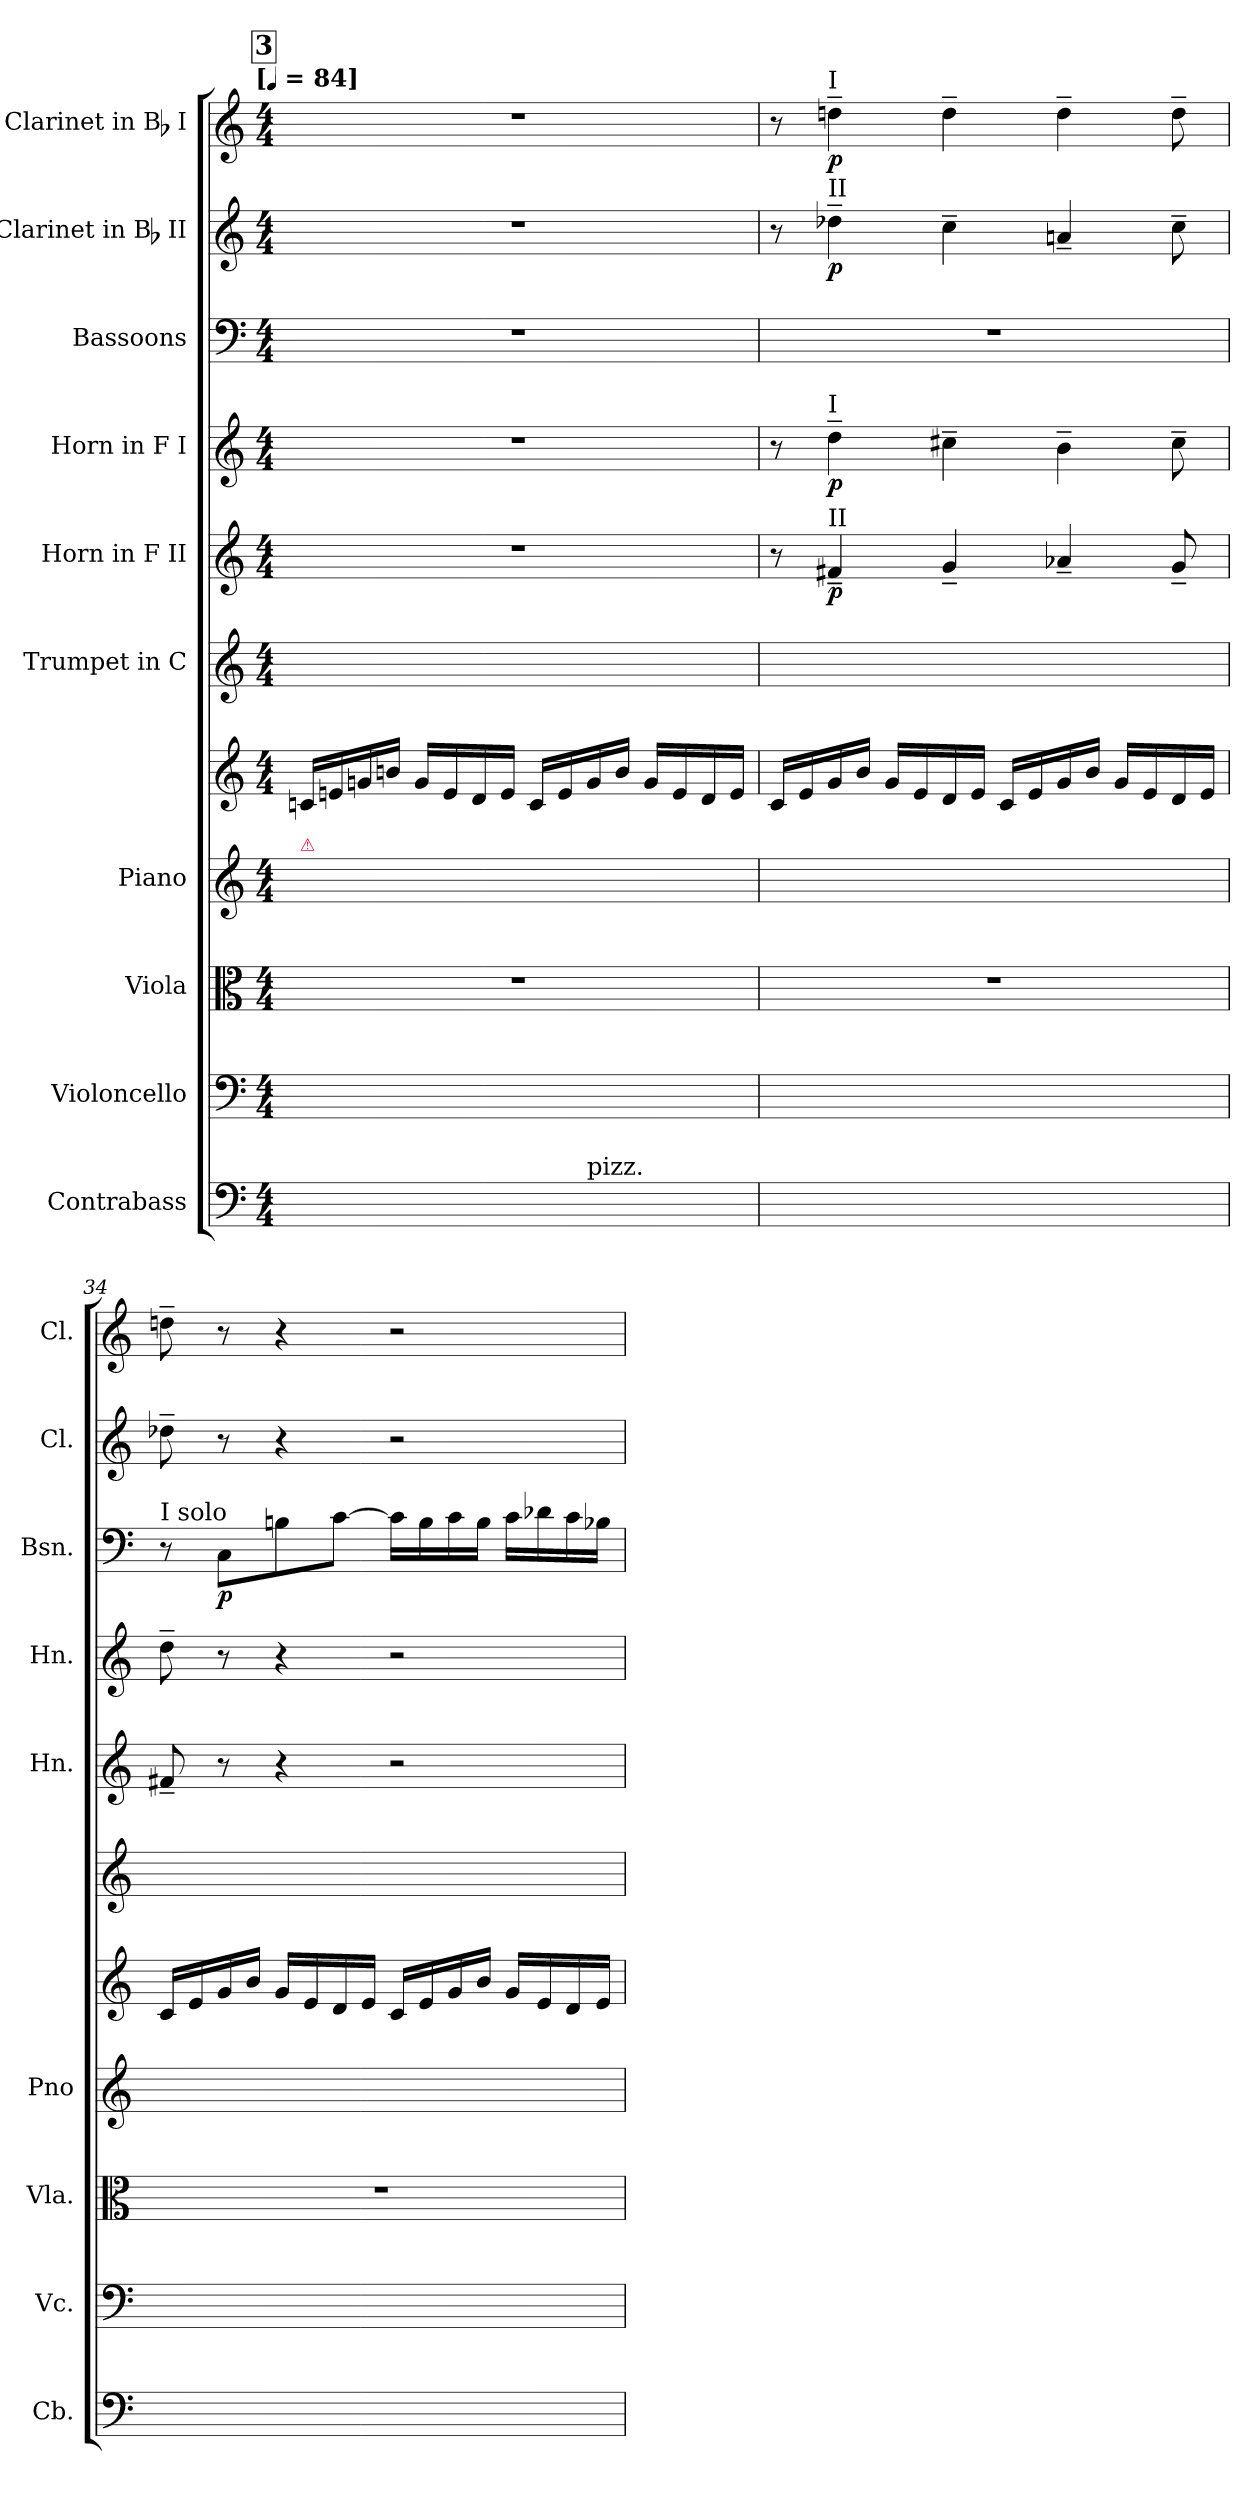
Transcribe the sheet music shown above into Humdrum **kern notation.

**kern	**kern	**kern	**kern	**kern	**kern	**kern	**dynam	**kern	**dynam	**kern	**dynam	**kern	**dynam	**kern	**dynam
*part10	*part9	*part8	*part7	*part7	*part6	*part5	*part5	*part4	*part4	*part3	*part3	*part2	*part2	*part1	*part1
*staff11	*staff10	*staff9	*staff8	*staff7	*staff6	*staff5	*staff5	*staff4	*staff4	*staff3	*staff3	*staff2	*staff2	*staff1	*staff1
*I"Contrabass	*I"Violoncello	*I"Viola	*I"Piano	*	*I"Trumpet in C	*I"Horn in F II	*	*I"Horn in F I	*	*I"Bassoons	*	*I"Clarinet in Bb II	*	*I"Clarinet in Bb I	*
*I'Cb.	*I'Vc.	*I'Vla.	*I'Pno	*	*	*I'Hn.	*	*I'Hn.	*	*I'Bsn.	*	*I'Cl.	*	*I'Cl.	*
*clefF4	*clefF4	*clefC3	*clefG2	*clefG2	*clefG2	*clefG2	*	*clefG2	*	*clefF4	*	*clefG2	*	*clefG2	*
*ITrd7c12	*	*	*	*	*	*ITrd4c7	*	*ITrd4c7	*	*	*	*ITrd1c2	*	*ITrd1c2	*
*k[]	*k[]	*k[]	*k[]	*k[]	*k[]	*k[b-]	*	*k[b-]	*	*k[]	*	*k[b-e-]	*	*k[b-e-]	*
!!LO:TX:omd:t=[[quarter] = 84]
*M4/4	*M4/4	*M4/4	*M4/4	*M4/4	*M4/4	*M4/4	*	*M4/4	*	*M4/4	*	*M4/4	*	*M4/4	*
*MM84	*MM84	*MM84	*MM84	*MM84	*MM84	*MM84	*	*MM84	*	*MM84	*	*MM84	*	*MM84	*
!!LO:REH:place=s1:t=3
=32	=32	=32	=32	=32	=32	=32	=32	=32	=32	=32	=32	=32	=32	=32	=32
!	!	!	!LO:TX:a:color=crimson:t=⚠	!	!	!	!	!	!	!	!	!	!	!	!
2ryy	2ryy	1r	8ryy	16cnLL	1ryy	1r	.	1r	.	1r	.	1r	.	1r	.
.	.	.	.	16en	.	.	.	.	.	.	.	.	.	.	.
.	.	.	8ryy	16gn	.	.	.	.	.	.	.	.	.	.	.
.	.	.	.	16bnJJ	.	.	.	.	.	.	.	.	.	.	.
.	.	.	8ryy	16gLL	.	.	.	.	.	.	.	.	.	.	.
.	.	.	.	16e	.	.	.	.	.	.	.	.	.	.	.
.	.	.	8ryy	16d	.	.	.	.	.	.	.	.	.	.	.
.	.	.	.	16eJJ	.	.	.	.	.	.	.	.	.	.	.
8ryy	8ryy	.	8ryy	16cLL	.	.	.	.	.	.	.	.	.	.	.
.	.	.	.	16e	.	.	.	.	.	.	.	.	.	.	.
!LO:TX:a:t=pizz.	!	!	!	!	!	!	!	!	!	!	!	!	!	!	!
8ryy	8ryy	.	8ryy	16g	.	.	.	.	.	.	.	.	.	.	.
.	.	.	.	16bJJ	.	.	.	.	.	.	.	.	.	.	.
8ryy	8ryy	.	8ryy	16gLL	.	.	.	.	.	.	.	.	.	.	.
.	.	.	.	16e	.	.	.	.	.	.	.	.	.	.	.
8ryy	8ryy	.	8ryy	16d	.	.	.	.	.	.	.	.	.	.	.
.	.	.	.	16eJJ	.	.	.	.	.	.	.	.	.	.	.
=33	=33	=33	=33	=33	=33	=33	=33	=33	=33	=33	=33	=33	=33	=33	=33
8ryy	8ryy	1r	8ryy	16cLL	1ryy	8r	.	8r	.	1r	.	8r	.	8r	.
.	.	.	.	16e	.	.	.	.	.	.	.	.	.	.	.
!	!	!	!	!	!	!	!	!	!	!	!	!	!	!LO:TX:a:t=I	!
!	!	!	!	!	!	!	!	!	!	!	!	!LO:TX:a:t=II	!	!	!
!	!	!	!	!	!	!	!	!LO:TX:a:t=I	!	!	!	!	!	!	!
!	!	!	!	!	!	!LO:TX:a:t=II	!	!	!	!	!	!	!	!	!
8ryy	8ryy	.	8ryy	16g	.	4Bn~	p	4g~	p	.	.	4cc-X~	p	4ccn~	p
.	.	.	.	16bJJ	.	.	.	.	.	.	.	.	.	.	.
8ryy	8ryy	.	8ryy	16gLL	.	.	.	.	.	.	.	.	.	.	.
.	.	.	.	16e	.	.	.	.	.	.	.	.	.	.	.
8ryy	8ryy	.	8ryy	16d	.	4c~	.	4f#X~	.	.	.	4b-~	.	4cc~	.
.	.	.	.	16eJJ	.	.	.	.	.	.	.	.	.	.	.
8ryy	8ryy	.	8ryy	16cLL	.	.	.	.	.	.	.	.	.	.	.
.	.	.	.	16e	.	.	.	.	.	.	.	.	.	.	.
8ryy	8ryy	.	8ryy	16g	.	4d-X~	.	4e~	.	.	.	4gn~	.	4cc~	.
.	.	.	.	16bJJ	.	.	.	.	.	.	.	.	.	.	.
4ryy	4ryy	.	8ryy	16gLL	.	.	.	.	.	.	.	.	.	.	.
.	.	.	.	16e	.	.	.	.	.	.	.	.	.	.	.
.	.	.	8ryy	16d	.	8c~	.	8f#~	.	.	.	8b-~	.	8cc~	.
.	.	.	.	16eJJ	.	.	.	.	.	.	.	.	.	.	.
=34	=34	=34	=34	=34	=34	=34	=34	=34	=34	=34	=34	=34	=34	=34	=34
!	!	!	!	!	!	!	!	!	!	!LO:TX:a:t=I solo	!	!	!	!	!
1ryy	1ryy	1r	8ryy	16cLL	2ryy	8Bn~	.	8g~	.	8r	.	8cc-X~	.	8ccn~	.
.	.	.	.	16e	.	.	.	.	.	.	.	.	.	.	.
.	.	.	8ryy	16g	.	8r	.	8r	.	8CL	p	8r	.	8r	.
.	.	.	.	16bJJ	.	.	.	.	.	.	.	.	.	.	.
.	.	.	8ryy	16gLL	.	4r	.	4r	.	8Bn	.	4r	.	4r	.
.	.	.	.	16e	.	.	.	.	.	.	.	.	.	.	.
.	.	.	8ryy	16d	.	.	.	.	.	[8cJ	.	.	.	.	.
.	.	.	.	16eJJ	.	.	.	.	.	.	.	.	.	.	.
.	.	.	8ryy	16cLL	8ryy	2r	.	2r	.	16cLL]	.	2r	.	2r	.
.	.	.	.	16e	.	.	.	.	.	16B	.	.	.	.	.
.	.	.	8ryy	16g	8ryy	.	.	.	.	16c	.	.	.	.	.
.	.	.	.	16bJJ	.	.	.	.	.	16BJJ	.	.	.	.	.
.	.	.	8ryy	16gLL	8ryy	.	.	.	.	16cLL	.	.	.	.	.
.	.	.	.	16e	.	.	.	.	.	16d-X	.	.	.	.	.
.	.	.	8ryy	16d	8ryy	.	.	.	.	16c	.	.	.	.	.
.	.	.	.	16eJJ	.	.	.	.	.	16B-XJJ	.	.	.	.	.
=	=	=	=	=	=	=	=	=	=	=	=	=	=	=	=
*-	*-	*-	*-	*-	*-	*-	*-	*-	*-	*-	*-	*-	*-	*-	*-
